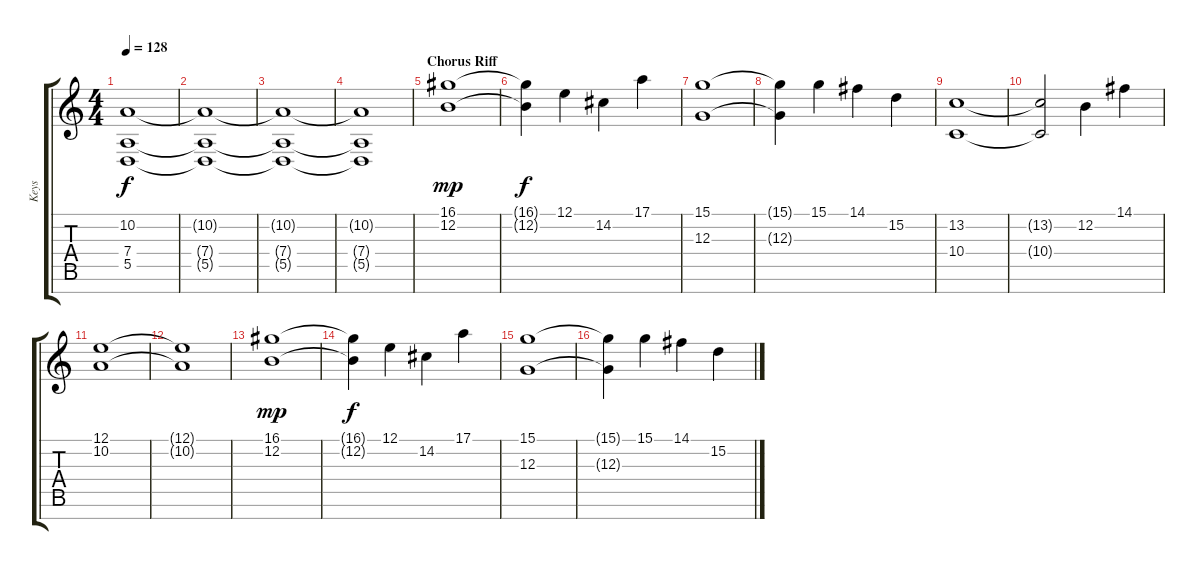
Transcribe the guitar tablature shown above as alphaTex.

\track ("Keys" "Keys") {instrument stringensemble1}
\staff {score tabs}
\tuning (E4 B3 G3 D3 A2 E2 B1) {hide}
\ts (4 4)
\tempo 128
\clef g2
\ks c
(10.2{t} 7.4{t} 5.5{t}).1{dy f} |
(10.2{t} 7.4{t} 5.5{t}).1 |
(10.2{t} 7.4{t} 5.5{t}).1 |
(10.2{t} 7.4{t} 5.5{t}).1 |
\section ("" "Chorus Riff")
(16.1 12.2).1{dy mp volume 6 balance 7} |
(16.1{t} 12.2{t}).4{dy f} 12.1.4 14.2.4 17.1.4 |
(15.1 12.3).1 |
(15.1{t} 12.3{t}).4 15.1.4 14.1.4 15.2.4 |
(13.2 10.4).1 |
(13.2{t} 10.4{t}).2 12.2.4 14.1.4 |
(12.1 10.2).1 |
(12.1{t} 10.2{t}).1 |
(16.1 12.2).1{dy mp} |
(16.1{t} 12.2{t}).4{dy f} 12.1.4 14.2.4 17.1.4 |
(15.1 12.3).1 |
(15.1{t} 12.3{t}).4 15.1.4 14.1.4 15.2.4
